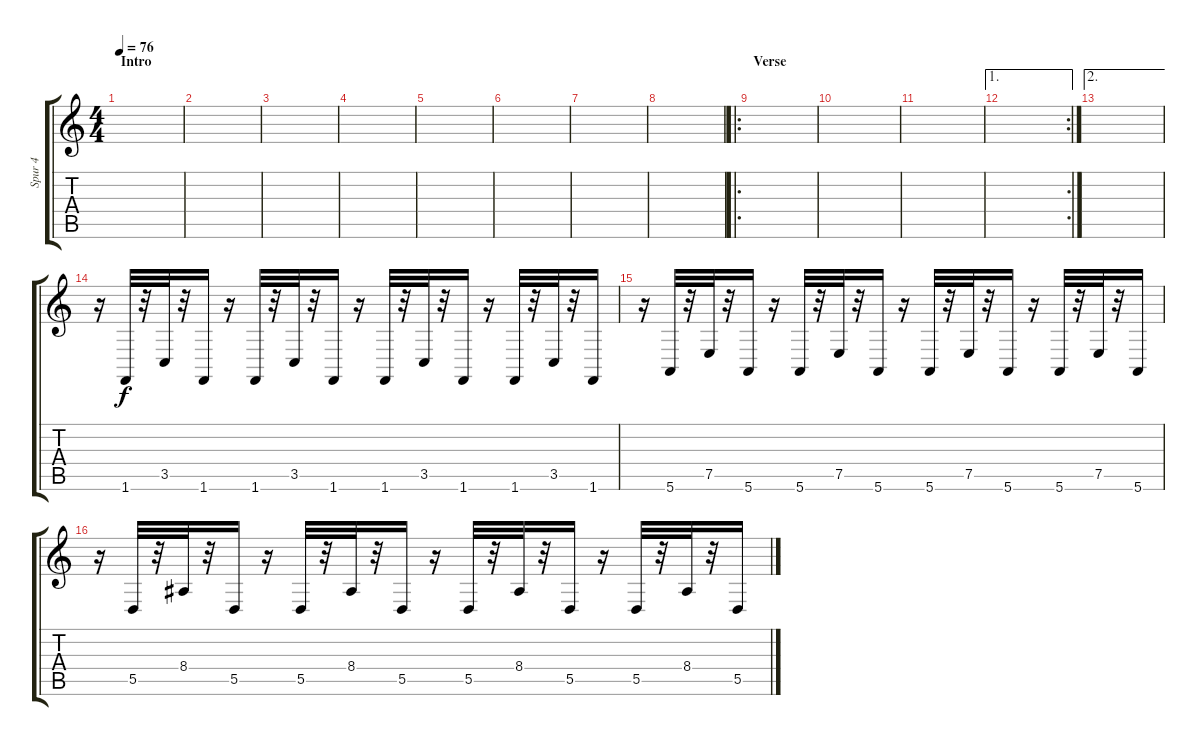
\track ("Spur 4" "Spur 4") {instrument trumpet}
\staff {score tabs}
\tuning (E4 B3 G3 D3 A2 E2) {hide}
\ts (4 4)
\section ("" "Intro")
\tempo 76
\clef g2
\ks c
|
|
|
|
|
|
|
|
\ro
\section ("" "Verse")
|
|
|
\ae 1
\rc 2
|
\ae 2
|
r.16{volume 6} 1.6.32 r.32 3.5.32 r.32 1.6.16 r.16 1.6.32 r.32 3.5.32 r.32 1.6.16 r.16 1.6.32 r.32 3.5.32 r.32 1.6.16 r.16 1.6.32 r.32 3.5.32 r.32 1.6.16 |
r.16{volume 7} 5.6.32 r.32 7.5.32 r.32 5.6.16 r.16 5.6.32 r.32 7.5.32 r.32 5.6.16 r.16 5.6.32 r.32 7.5.32 r.32 5.6.16 r.16 5.6.32 r.32 7.5.32 r.32 5.6.16 |
r.16{volume 8} 5.5.32 r.32 8.4.32 r.32 5.5.16 r.16 5.5.32 r.32 8.4.32 r.32 5.5.16 r.16 5.5.32 r.32 8.4.32 r.32 5.5.16 r.16 5.5.32 r.32 8.4.32 r.32 5.5.16
